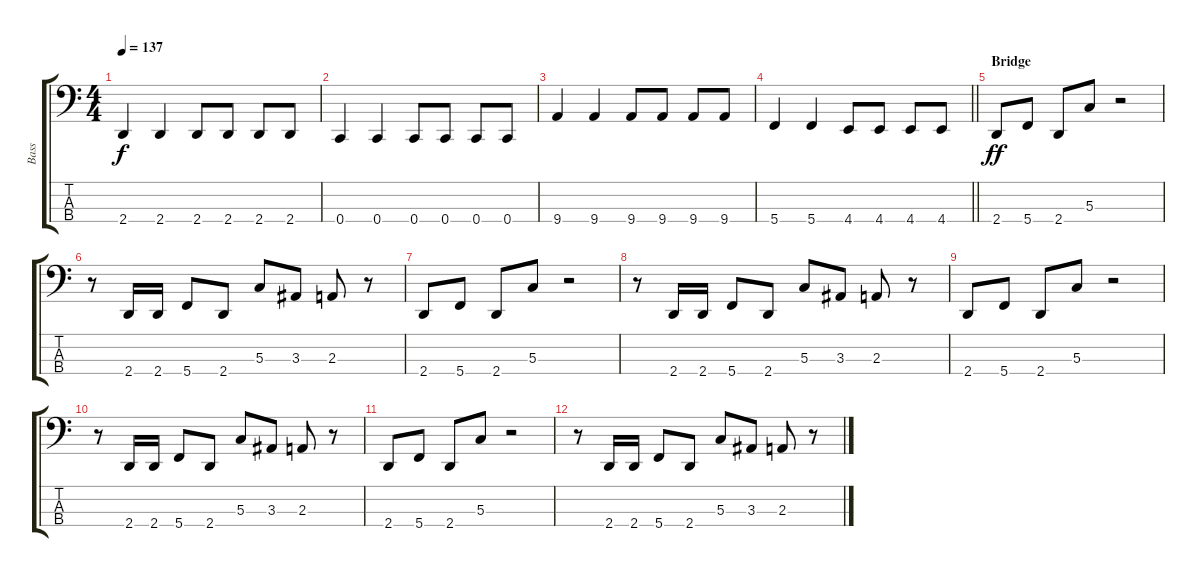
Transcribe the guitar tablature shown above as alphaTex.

\track ("Bass" "Bass") {instrument electricbassfinger}
\staff {score tabs}
\tuning (F2 C2 G1 C1) {hide}
\ts (4 4)
\tempo 137
\clef f4
\ks c
2.4.4{dy f} 2.4.4 2.4.8 2.4.8 2.4.8 2.4.8 |
0.4.4 0.4.4 0.4.8 0.4.8 0.4.8 0.4.8 |
9.4.4 9.4.4 9.4.8 9.4.8 9.4.8 9.4.8 |
\barLineRight lightlight
5.4.4 5.4.4 4.4.8 4.4.8 4.4.8 4.4.8 |
\section ("" "Bridge")
2.4.8{dy ff} 5.4.8 2.4.8 5.3.8 r.2 |
r.8 2.4.16 2.4.16 5.4.8 2.4.8 5.3.8 3.3.8 2.3.8 r.8 |
2.4.8 5.4.8 2.4.8 5.3.8 r.2 |
r.8 2.4.16 2.4.16 5.4.8 2.4.8 5.3.8 3.3.8 2.3.8 r.8 |
2.4.8 5.4.8 2.4.8 5.3.8 r.2 |
r.8 2.4.16 2.4.16 5.4.8 2.4.8 5.3.8 3.3.8 2.3.8 r.8 |
2.4.8 5.4.8 2.4.8 5.3.8 r.2 |
r.8 2.4.16 2.4.16 5.4.8 2.4.8 5.3.8 3.3.8 2.3.8 r.8
